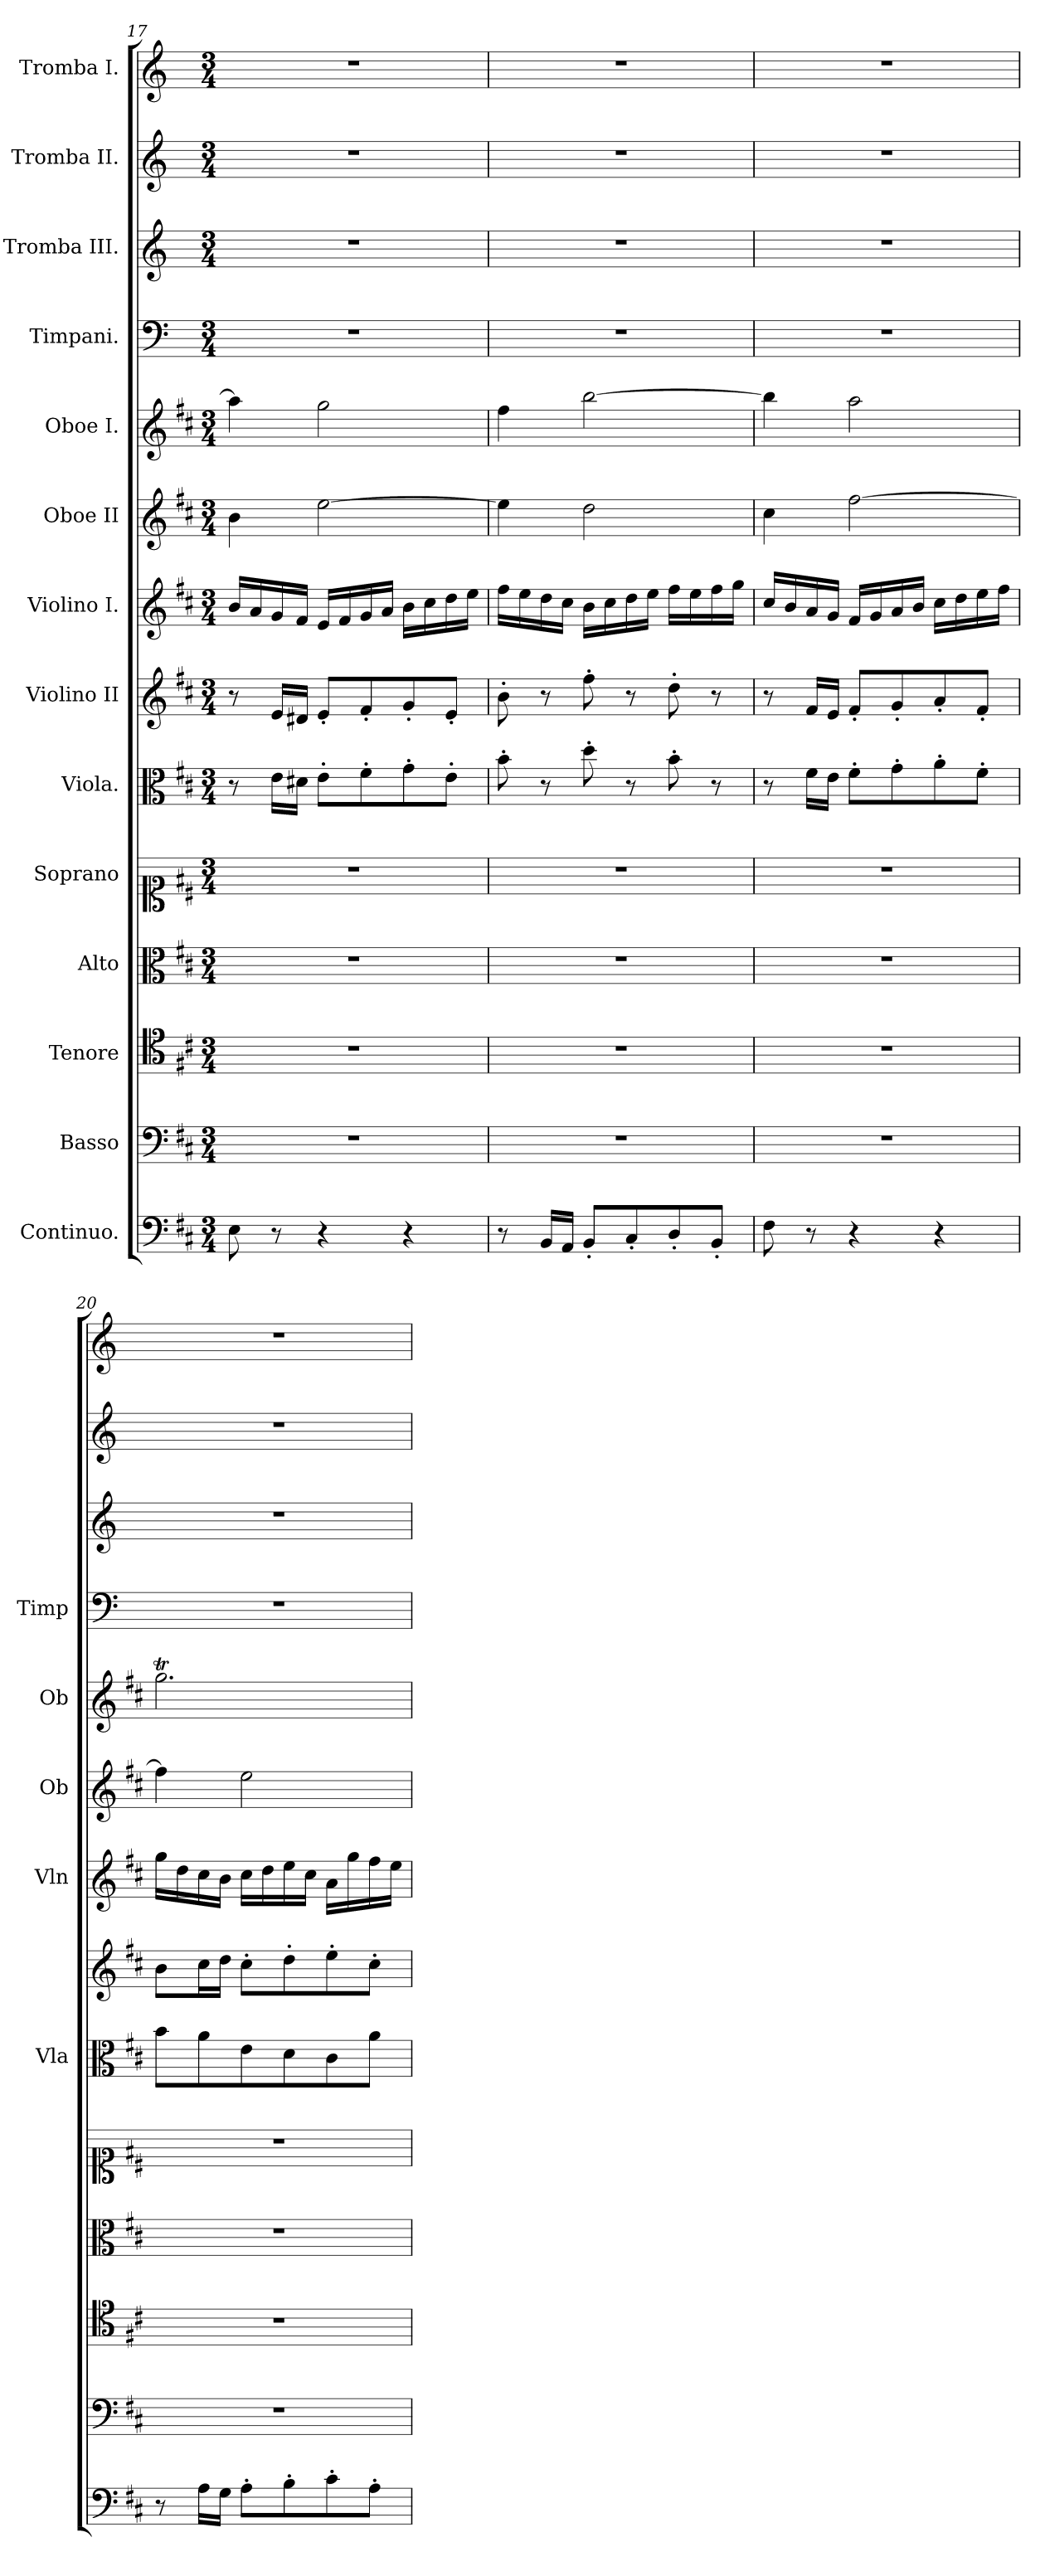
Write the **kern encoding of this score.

**kern	**kern	**kern	**kern	**kern	**kern	**kern	**kern	**kern	**kern	**kern	**kern	**kern	**kern
*part14	*part13	*part12	*part11	*part10	*part9	*part8	*part7	*part6	*part5	*part4	*part3	*part2	*part1
*staff14	*staff13	*staff12	*staff11	*staff10	*staff9	*staff8	*staff7	*staff6	*staff5	*staff4	*staff3	*staff2	*staff1
*I"Continuo.	*I"Basso	*I"Tenore	*I"Alto	*I"Soprano	*I"Viola.	*I"Violino II	*I"Violino I.	*I"Oboe II	*I"Oboe I.	*I"Timpani.	*I"Tromba III.	*I"Tromba II.	*I"Tromba I.
*	*	*	*	*	*I'Vla	*	*I'Vln	*I'Ob	*I'Ob	*I'Timp	*	*	*
*clefF4	*clefF4	*clefC4	*clefC3	*clefC1	*clefC3	*clefG2	*clefG2	*clefG2	*clefG2	*clefF4	*clefG2	*clefG2	*clefG2
*	*	*	*	*	*	*	*	*	*	*ITrd-1c-2	*ITrd-1c-2	*ITrd-1c-2	*ITrd-1c-2
*k[f#c#]	*k[f#c#]	*k[f#c#]	*k[f#c#]	*k[f#c#]	*k[f#c#]	*k[f#c#]	*k[f#c#]	*k[f#c#]	*k[f#c#]	*k[f#c#]	*k[f#c#]	*k[f#c#]	*k[f#c#]
*M3/4	*M3/4	*M3/4	*M3/4	*M3/4	*M3/4	*M3/4	*M3/4	*M3/4	*M3/4	*M3/4	*M3/4	*M3/4	*M3/4
=17	=17	=17	=17	=17	=17	=17	=17	=17	=17	=17	=17	=17	=17
8E\	2.r	2.r	2.r	2.r	8r	8r	16b/LL	4b\	4aa\]	2.r	2.r	2.r	2.r
.	.	.	.	.	.	.	16a/	.	.	.	.	.	.
8r	.	.	.	.	16e\LL	16e/LL	16g/	.	.	.	.	.	.
.	.	.	.	.	16d#X\JJ	16d#X/JJ	16f#/JJ	.	.	.	.	.	.
4r	.	.	.	.	8e'\L	8e'/L	16e/LL	[2ee\	2gg\	.	.	.	.
.	.	.	.	.	.	.	16f#/	.	.	.	.	.	.
.	.	.	.	.	8f#'\	8f#'/	16g/	.	.	.	.	.	.
.	.	.	.	.	.	.	16a/JJ	.	.	.	.	.	.
4r	.	.	.	.	8g'\	8g'/	16b\LL	.	.	.	.	.	.
.	.	.	.	.	.	.	16cc#\	.	.	.	.	.	.
.	.	.	.	.	8e'\J	8e'/J	16dd\	.	.	.	.	.	.
.	.	.	.	.	.	.	16ee\JJ	.	.	.	.	.	.
=18	=18	=18	=18	=18	=18	=18	=18	=18	=18	=18	=18	=18	=18
8r	2.r	2.r	2.r	2.r	8b'\	8b'\	16ff#\LL	4ee\]	4ff#\	2.r	2.r	2.r	2.r
.	.	.	.	.	.	.	16ee\	.	.	.	.	.	.
16BB/LL	.	.	.	.	8r	8r	16dd\	.	.	.	.	.	.
16AA/JJ	.	.	.	.	.	.	16cc#\JJ	.	.	.	.	.	.
8BB'/L	.	.	.	.	8dd'\	8ff#'\	16b\LL	2dd\	[2bb\	.	.	.	.
.	.	.	.	.	.	.	16cc#\	.	.	.	.	.	.
8C#'/	.	.	.	.	8r	8r	16dd\	.	.	.	.	.	.
.	.	.	.	.	.	.	16ee\JJ	.	.	.	.	.	.
8D'/	.	.	.	.	8b'\	8dd'\	16ff#\LL	.	.	.	.	.	.
.	.	.	.	.	.	.	16ee\	.	.	.	.	.	.
8BB'/J	.	.	.	.	8r	8r	16ff#\	.	.	.	.	.	.
.	.	.	.	.	.	.	16gg\JJ	.	.	.	.	.	.
=19	=19	=19	=19	=19	=19	=19	=19	=19	=19	=19	=19	=19	=19
8F#\	2.r	2.r	2.r	2.r	8r	8r	16cc#/LL	4cc#\	4bb\]	2.r	2.r	2.r	2.r
.	.	.	.	.	.	.	16b/	.	.	.	.	.	.
8r	.	.	.	.	16f#\LL	16f#/LL	16a/	.	.	.	.	.	.
.	.	.	.	.	16e\JJ	16e/JJ	16g/JJ	.	.	.	.	.	.
4r	.	.	.	.	8f#'\L	8f#'/L	16f#/LL	[2ff#\	2aa\	.	.	.	.
.	.	.	.	.	.	.	16g/	.	.	.	.	.	.
.	.	.	.	.	8g'\	8g'/	16a/	.	.	.	.	.	.
.	.	.	.	.	.	.	16b/JJ	.	.	.	.	.	.
4r	.	.	.	.	8a'\	8a'/	16cc#\LL	.	.	.	.	.	.
.	.	.	.	.	.	.	16dd\	.	.	.	.	.	.
.	.	.	.	.	8f#'\J	8f#'/J	16ee\	.	.	.	.	.	.
.	.	.	.	.	.	.	16ff#\JJ	.	.	.	.	.	.
!!LO:PB:g=z
=20	=20	=20	=20	=20	=20	=20	=20	=20	=20	=20	=20	=20	=20
8r	2.r	2.r	2.r	2.r	8b\L	8b\L	16gg\LL	4ff#\]	2.ggT\	2.r	2.r	2.r	2.r
.	.	.	.	.	.	.	16dd\	.	.	.	.	.	.
16A\LL	.	.	.	.	8a\	16cc#\L	16cc#\	.	.	.	.	.	.
16G\JJ	.	.	.	.	.	16dd\JJ	16b\JJ	.	.	.	.	.	.
8A'\L	.	.	.	.	8e\	8cc#'\L	16cc#\LL	2ee\	.	.	.	.	.
.	.	.	.	.	.	.	16dd\	.	.	.	.	.	.
8B'\	.	.	.	.	8d\	8dd'\	16ee\	.	.	.	.	.	.
.	.	.	.	.	.	.	16cc#\JJ	.	.	.	.	.	.
8c#'\	.	.	.	.	8c#\	8ee'\	16a\LL	.	.	.	.	.	.
.	.	.	.	.	.	.	16gg\	.	.	.	.	.	.
8A'\J	.	.	.	.	8a\J	8cc#'\J	16ff#\	.	.	.	.	.	.
.	.	.	.	.	.	.	16ee\JJ	.	.	.	.	.	.
=	=	=	=	=	=	=	=	=	=	=	=	=	=
*-	*-	*-	*-	*-	*-	*-	*-	*-	*-	*-	*-	*-	*-
